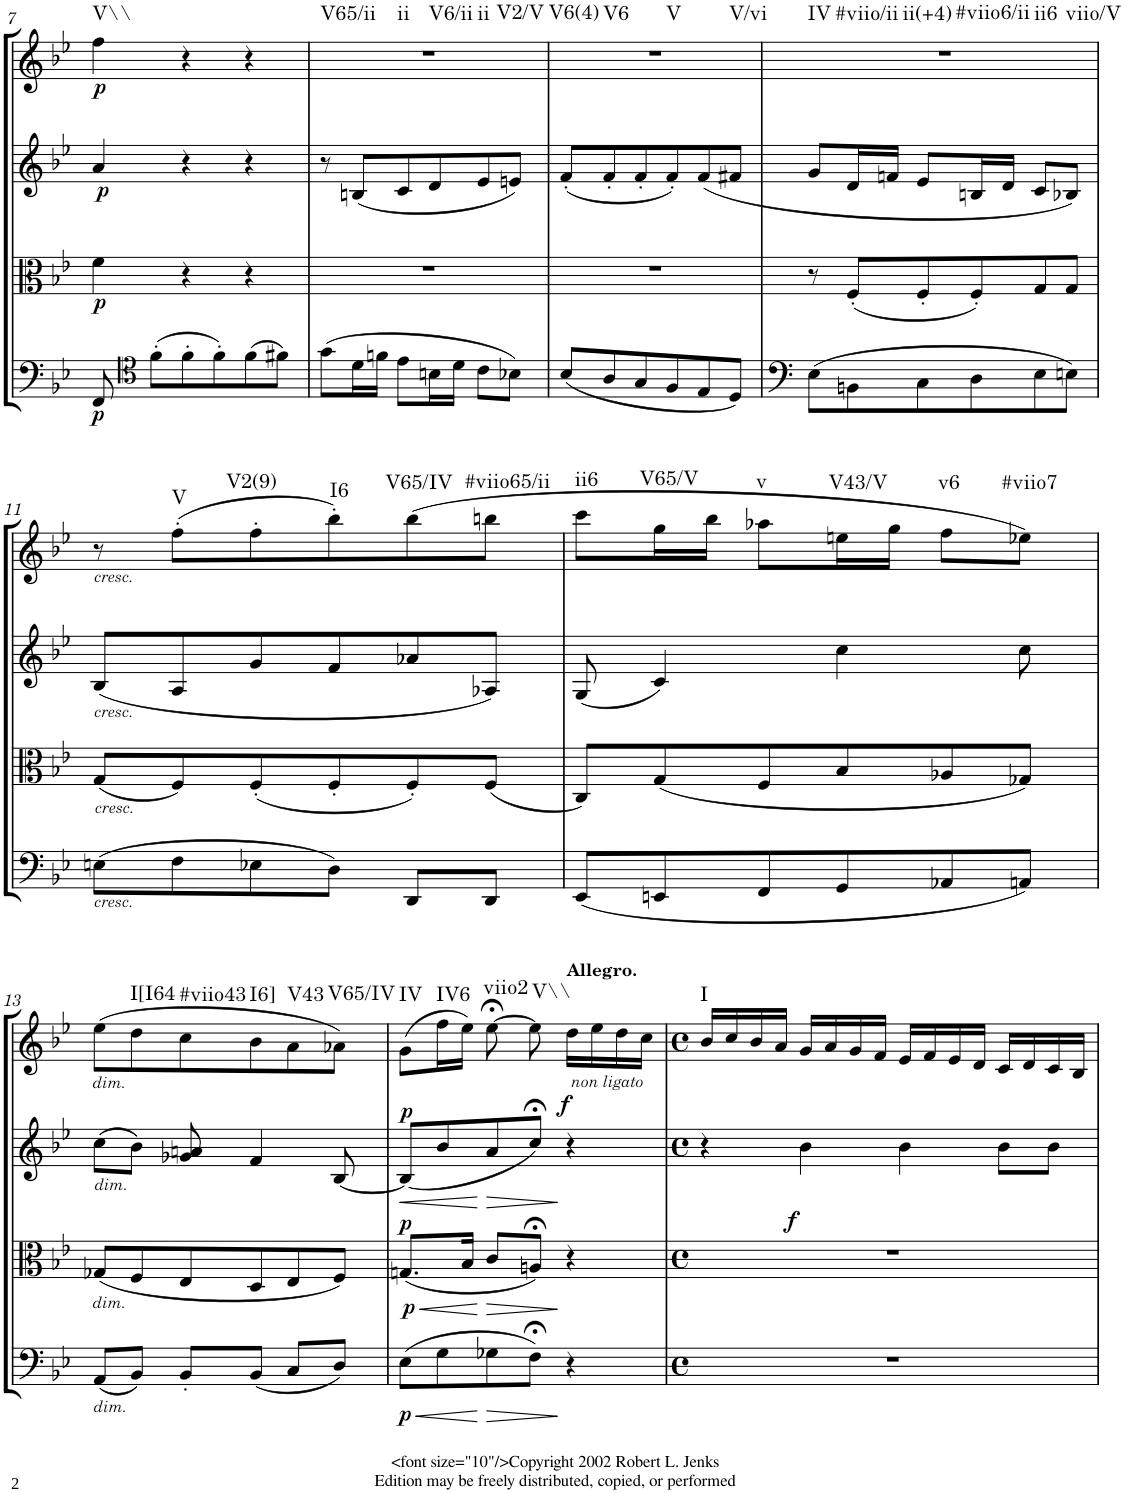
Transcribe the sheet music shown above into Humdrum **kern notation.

**kern	**dynam	**kern	**dynam	**kern	**dynam	**kern	**dynam	**harte
*part4	*part4	*part3	*part3	*part2	*part2	*part1	*part1	*part1
*staff4	*staff4	*staff3	*staff3	*staff2	*staff2	*staff1	*staff1	*
*I"Violoncello.	*	*I"Viola.	*	*I"Violino II.	*	*I"Violino I.	*	*
*I'Vc	*	*I'Vla	*	*I'Vln	*	*I'Vln	*	*
!!LO:PB:g=z
*clefF4	*	*clefC3	*	*clefG2	*	*clefG2	*	*
*k[b-e-]	*	*k[b-e-]	*	*k[b-e-]	*	*k[b-e-]	*	*
*B-:	*	*B-:	*	*B-:	*	*B-:	*	*
*M3/4	*	*M3/4	*	*M3/4	*	*M3/4	*	*
=7	=7	=7	=7	=7	=7	=7	=7	=7
!	!LO:DY:b	!	!LO:DY:b	!	!LO:DY:b	!	!LO:DY:b	!LO:H:kt=V\\
8FF/	p	4f\	p	4a/	p	4ff\	p	N
*clefC4	*	*	*	*	*	*	*	*
(8f'\L	.	.	.	.	.	.	.	.
8f'\	.	4r	.	4r	.	4r	.	.
8f'\)	.	.	.	.	.	.	.	.
(8f\	.	4r	.	4r	.	4r	.	.
8f#X\J)	.	.	.	.	.	.	.	.
=8	=8	=8	=8	=8	=8	=8	=8	=8
!	!	!	!	!	!	!	!	!LO:H:n=1:kt=V65/ii
!	!	!	!	!	!	!	!	!LO:H:n=2:kt=ii
!	!	!	!	!	!	!	!	!LO:H:n=3:kt=V6/ii
!	!	!	!	!	!	!	!	!LO:H:n=4:kt=ii
!	!	!	!	!	!	!	!	!LO:H:n=5:kt=V2/V
(8g\L	.	2.r	.	8r	.	2.r	.	N N N N N
16d\L	.	.	.	(8Bn/L	.	.	.	.
16fn\JJ	.	.	.	.	.	.	.	.
8e-\L	.	.	.	8c/	.	.	.	.
16Bn\L	.	.	.	8d/	.	.	.	.
16d\JJ	.	.	.	.	.	.	.	.
8c\L	.	.	.	8e-/	.	.	.	.
8B-X\J)	.	.	.	8en/J)	.	.	.	.
=9	=9	=9	=9	=9	=9	=9	=9	=9
!	!	!	!	!	!	!	!	!LO:H:n=1:kt=V6(4)
!	!	!	!	!	!	!	!	!LO:H:n=2:kt=V6
!	!	!	!	!	!	!	!	!LO:H:n=3:kt=V
!	!	!	!	!	!	!	!	!LO:H:n=4:kt=V/vi
(8B-/L	.	2.r	.	(8f'/L	.	2.r	.	N N N N
8A/	.	.	.	8f'/	.	.	.	.
8G/	.	.	.	8f'/	.	.	.	.
8F/	.	.	.	8f'/)	.	.	.	.
8E-/	.	.	.	(8f/	.	.	.	.
8D/J)	.	.	.	8f#X/J	.	.	.	.
=10	=10	=10	=10	=10	=10	=10	=10	=10
!	!	!	!	!	!	!	!	!LO:H:n=1:kt=IV
!	!	!	!	!	!	!	!	!LO:H:n=2:kt=#viio/ii
!	!	!	!	!	!	!	!	!LO:H:n=3:kt=ii(+4)
!	!	!	!	!	!	!	!	!LO:H:n=4:kt=#viio6/ii
!	!	!	!	!	!	!	!	!LO:H:n=5:kt=ii6
!	!	!	!	!	!	!	!	!LO:H:n=6:kt=viio/V
(8E-\L	.	8r	.	8g/L	.	2.r	.	N N N N N N
8BBn\	.	(8F'/L	.	16d/L	.	.	.	.
.	.	.	.	16fn/JJ	.	.	.	.
8C\	.	8F'/	.	8e-/L	.	.	.	.
8D\	.	8F'/)	.	16Bn/L	.	.	.	.
.	.	.	.	16d/JJ	.	.	.	.
8E-\	.	8G/	.	8c/L	.	.	.	.
8En\J)	.	8G/J	.	8B-X/J)	.	.	.	.
!!LO:LB:g=z
=11	=11	=11	=11	=11	=11	=11	=11	=11
!	!	!	!	!	!	!LO:TX:b:i:t=cresc.	!	!
!	!	!	!	!LO:TX:b:i:t=cresc.	!	!	!	!
!	!	!LO:TX:b:i:t=cresc.	!	!	!	!	!	!
!LO:TX:b:i:t=cresc.	!	!	!	!	!	!	!	!
(8En\L	.	(8G/L	.	(8B-/L	.	8r	.	.
!	!	!	!	!	!	!	!	!LO:H:kt=V
8F\	.	8F/)	.	8A/	.	(8ff'\L	.	N
!	!	!	!	!	!	!	!	!LO:H:kt=V2(9)
8E-X\	.	(8F'/	.	8g/	.	8ff'\	.	N
!	!	!	!	!	!	!	!	!LO:H:kt=I6
8D\J)	.	8F'/	.	8f/	.	8bb-'\)	.	N
!	!	!	!	!	!	!	!	!LO:H:kt=V65/IV
8DD/L	.	8F'/)	.	8a-X/	.	(8bb-\	.	N
!	!	!	!	!	!	!	!	!LO:H:kt=#viio65/ii
8DD/J	.	(8F/J	.	8A-X/J)	.	8bbn\J	.	N
=12	=12	=12	=12	=12	=12	=12	=12	=12
!	!	!	!	!	!	!	!	!LO:H:kt=ii6
(8EE-/L	.	8C/L)	.	(8G/	.	8ccc\L	.	N
!	!	!	!	!	!	!	!	!LO:H:kt=V65/V
8EEn/	.	(8G/	.	4c/)	.	16gg\L	.	N
.	.	.	.	.	.	16bb-\JJ	.	.
!	!	!	!	!	!	!	!	!LO:H:kt=v
8FF/	.	8F/	.	.	.	8aa-X\L	.	N
!	!	!	!	!	!	!	!	!LO:H:kt=V43/V
8GG/	.	8B-/	.	4cc\	.	16een\L	.	N
.	.	.	.	.	.	16gg\JJ	.	.
!	!	!	!	!	!	!	!	!LO:H:kt=v6
8AA-X/	.	8A-X/	.	.	.	8ff\L	.	N
!	!	!	!	!	!	!	!	!LO:H:kt=#viio7
8AAn/J)	.	8G-X/J)	.	8cc\	.	8ee-X\J)	.	N
!!LO:LB:g=z
=13	=13	=13	=13	=13	=13	=13	=13	=13
!	!	!	!	!	!	!LO:TX:b:i:t=dim.	!	!
!	!	!	!	!LO:TX:b:i:t=dim.	!	!	!	!
!	!	!LO:TX:b:i:t=dim.	!	!	!	!	!	!
!LO:TX:b:i:t=dim.	!	!	!	!	!	!	!	!
(8AA/L	.	(8G-X/L	.	(8cc\L	.	(8ee-\L	.	.
!	!	!	!	!	!	!	!	!LO:H:kt=I[I64
8BB-/J)	.	8F/	.	8b-\J)	.	8dd\	.	N
!	!	!	!	!	!	!	!	!LO:H:kt=#viio43
8BB-'/L	.	8E-/	.	8g-X/ 8an/	.	8cc\	.	N
!	!	!	!	!	!	!	!	!LO:H:kt=I6]
(8BB-/J	.	8D/	.	4f/	.	8b-\	.	N
!	!	!	!	!	!	!	!	!LO:H:kt=V43
8C/L	.	8E-/	.	.	.	8a\	.	N
!	!	!	!	!	!	!	!	!LO:H:kt=V65/IV
8D/J)	.	8F/J)	.	[8B-/	.	8a-X\J)	.	N
=14	=14	=14	=14	=14	=14	=14	=14	=14
!	!LO:HP:b	!	!LO:HP:b	!	!LO:HP:b	!	!	!
!	!LO:DY:n=1:b	!	!LO:DY:n=1:b	!	!	!	!	!
!	!	!	!LO:DY:n=2:a	!	!LO:DY:n=1:a	!	!	!LO:H:kt=IV
(8E-\L	< p	(8.Gn/L	< p p	(8B-/L]	< p	(8g\L	.	N
!	!	!	!	!	!	!	!	!LO:H:kt=IV6
8G\	.	.	.	8b-/	.	16ff\L	.	N
.	.	16B-/Jk	.	.	.	16ee-\JJ)	.	.
!	!LO:HP:n=1:b	!	!LO:HP:n=1:b	!	!LO:HP:n=1:b	!	!	!LO:H:kt=viio2
8G-X\	[ >	8c/L	[ >	8a/	[ >	[8ee-;<\	.	N
!	!	!	!	!	!	!	!	!LO:H:kt=V\\
8F;<\J)	.	8An;</J)	.	8cc;</J)	.	8ee-\]	.	N
!	!	!	!	!	!	!LO:TX:a:B:t=Allegro.	!	!
!	!	!	!	!	!LO:DY:n=2:a	!	!	!
4r	]	4r	]	4r	] f	16dd\LL	.	.
.	.	.	.	.	.	16ee-\	.	.
!	!	!	!	!	!	!LO:TX:b:i:t=non ligato	!	!
.	.	.	.	.	.	16dd\	.	.
.	.	.	.	.	.	16cc\JJ	.	.
=15	=15	=15	=15	=15	=15	=15	=15	=15
*M4/4	*	*M4/4	*	*M4/4	*	*M4/4	*	*
*met(c)	*	*met(c)	*	*met(c)	*	*met(c)	*	*
!	!	!	!LO:DY:a	!	!	!	!	!LO:H:kt=I
1r	.	1r	f	4r	.	16b-/LL	.	N
.	.	.	.	.	.	16cc/	.	.
.	.	.	.	.	.	16b-/	.	.
.	.	.	.	.	.	16a/JJ	.	.
.	.	.	.	4b-\	.	16g/LL	.	.
.	.	.	.	.	.	16a/	.	.
.	.	.	.	.	.	16g/	.	.
.	.	.	.	.	.	16f/JJ	.	.
.	.	.	.	4b-\	.	16e-/LL	.	.
.	.	.	.	.	.	16f/	.	.
.	.	.	.	.	.	16e-/	.	.
.	.	.	.	.	.	16d/JJ	.	.
.	.	.	.	8b-\L	.	16c/LL	.	.
.	.	.	.	.	.	16d/	.	.
.	.	.	.	8b-\J	.	16c/	.	.
.	.	.	.	.	.	16B-/JJ	.	.
=	=	=	=	=	=	=	=	=
*-	*-	*-	*-	*-	*-	*-	*-	*-
